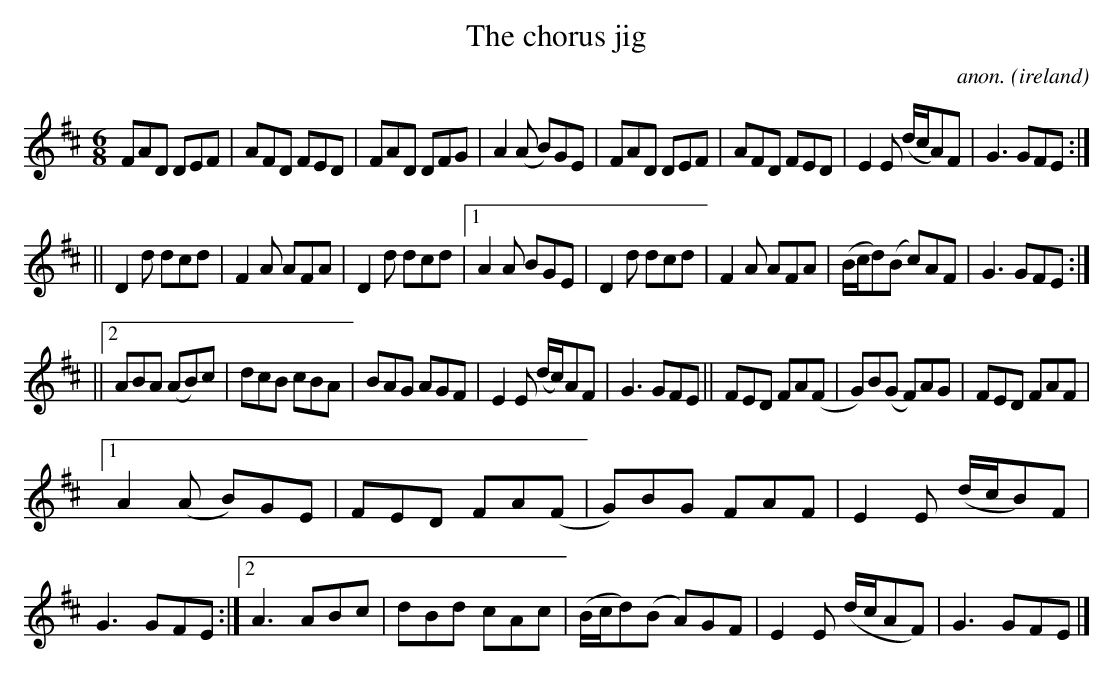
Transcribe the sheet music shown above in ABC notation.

X:1
T:The chorus jig
O:ireland
C:anon.
M:6/8
L:1/8
K:D
FAD DEF|AFD FED|FAD DFG|A2(A B)GE|FAD DEF|AFD FED|E2E (d/c/A)F|G3 GFE:|
||D2d dcd|F2A AFA|D2d dcd|[1A2A BGE|D2d dcd|F2A AFA|(B/c/d)(B c)AF|G3 GFE:|
||[2ABA (AB)c|dcB cBA|BAG AGF|E2E (d/c/)AF|G3 GFE||FED FA(F|G)B(G F)AG|FED FAF|
[1A2(A B)GE|FED FA(F|G)BG FAF|E2E (d/c/B)F|G3 GFE:|[2A3 ABc|dBd cAc|(B/c/d)(B A)GF|E2E (d/c/AF)|G3 GFE|]
